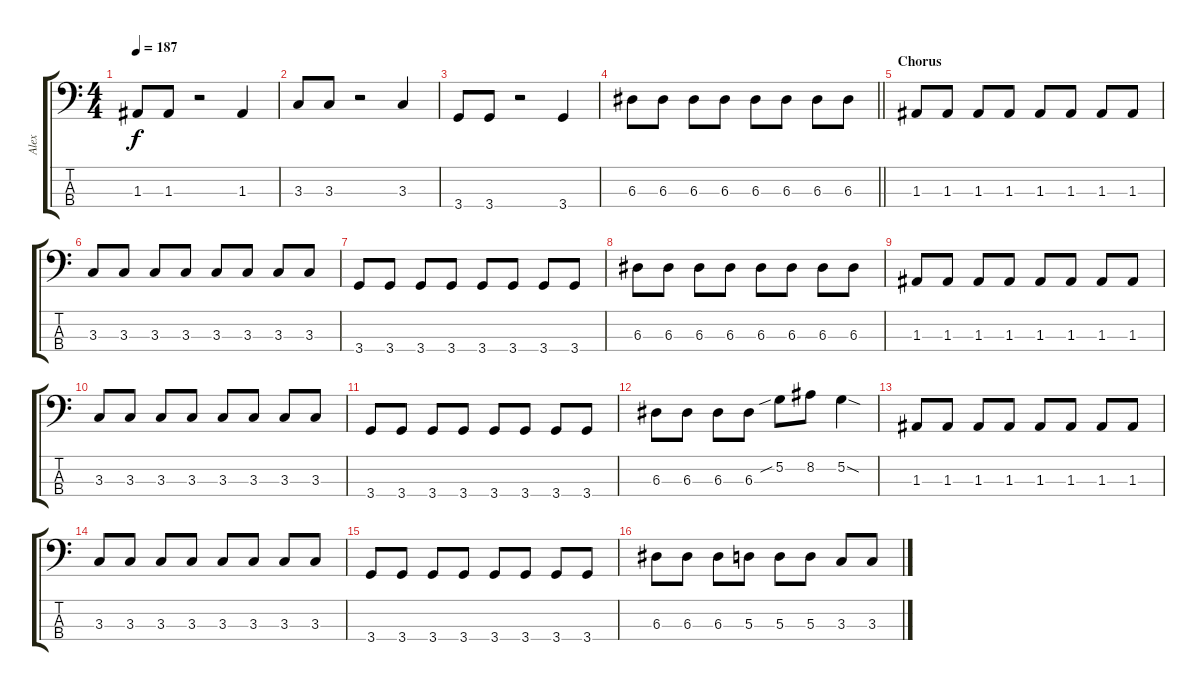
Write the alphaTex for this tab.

\track ("Alex" "Alex") {instrument electricbassfinger}
\staff {score tabs}
\tuning (G2 D2 A1 E1) {hide}
\ts (4 4)
\tempo 187
\clef f4
\ks c
1.3.8{dy f} 1.3.8 r.2 1.3.4 |
3.3.8 3.3.8 r.2 3.3.4 |
3.4.8 3.4.8 r.2 3.4.4 |
\barLineRight lightlight
6.3.8 6.3.8 6.3.8 6.3.8 6.3.8 6.3.8 6.3.8 6.3.8 |
\section ("" "Chorus")
1.3.8 1.3.8 1.3.8 1.3.8 1.3.8 1.3.8 1.3.8 1.3.8 |
3.3.8 3.3.8 3.3.8 3.3.8 3.3.8 3.3.8 3.3.8 3.3.8 |
3.4.8 3.4.8 3.4.8 3.4.8 3.4.8 3.4.8 3.4.8 3.4.8 |
6.3.8 6.3.8 6.3.8 6.3.8 6.3.8 6.3.8 6.3.8 6.3.8 |
1.3.8 1.3.8 1.3.8 1.3.8 1.3.8 1.3.8 1.3.8 1.3.8 |
3.3.8 3.3.8 3.3.8 3.3.8 3.3.8 3.3.8 3.3.8 3.3.8 |
3.4.8 3.4.8 3.4.8 3.4.8 3.4.8 3.4.8 3.4.8 3.4.8 |
6.3.8 6.3.8 6.3.8 6.3.8 5.2{sib}.8 8.2.8 5.2{sod}.4 |
1.3.8 1.3.8 1.3.8 1.3.8 1.3.8 1.3.8 1.3.8 1.3.8 |
3.3.8 3.3.8 3.3.8 3.3.8 3.3.8 3.3.8 3.3.8 3.3.8 |
3.4.8 3.4.8 3.4.8 3.4.8 3.4.8 3.4.8 3.4.8 3.4.8 |
6.3.8 6.3.8 6.3.8 5.3.8 5.3.8 5.3.8 3.3.8 3.3.8
